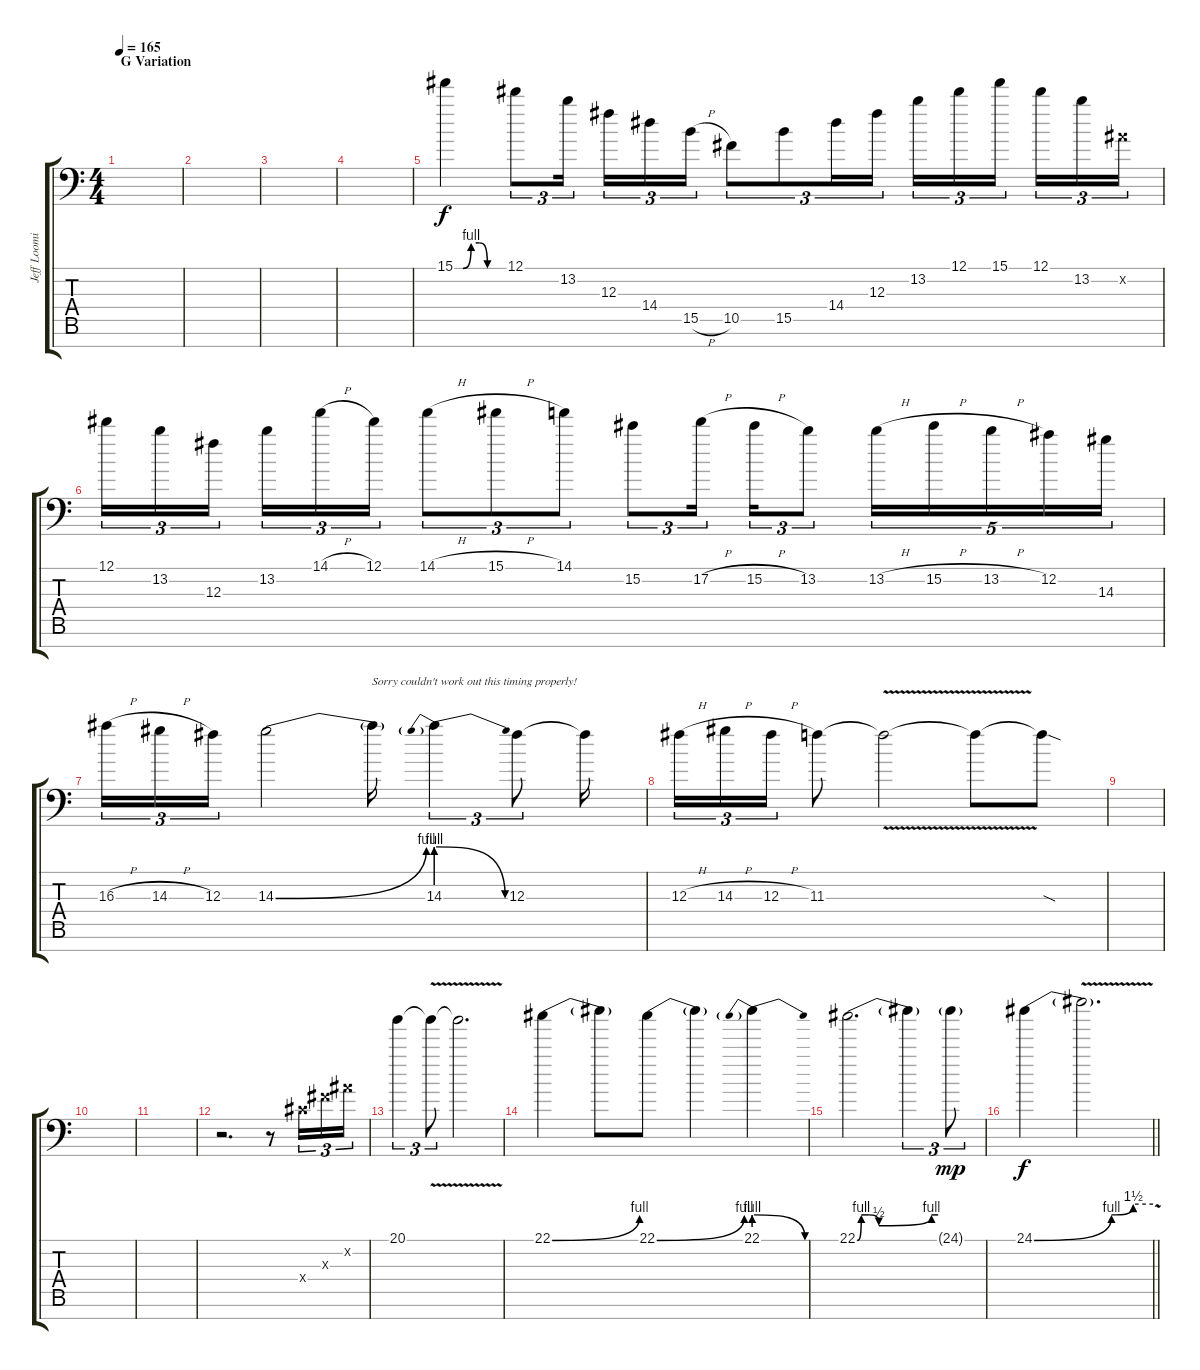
\track ("Jeff Loomis Lead Gtr" "Jeff Loomi") {instrument distortionguitar}
\staff {score tabs}
\tuning (Eb4 Bb3 Gb3 Db3 Ab2 Eb2 Bb1) {hide}
\ts (4 4)
\section ("" "G Variation")
\tempo 165
\clef f4
\ks c
|
|
|
|
15.1{be (custom 0 0 10 0 20 4 30 4 40 0 60 0)}.4{volume 16} 12.1.8{tu (3 2)} 13.2.16{tu (3 2) beam splitsecondary} 12.3.16{tu (3 2)} 14.4.16{tu (3 2)} 15.5{h}.16{tu (3 2)} 10.5.8{tu (3 2)} 15.5.8{tu (3 2)} 14.4.16{tu (3 2)} 12.3.16{tu (3 2)} 13.2.16{tu (3 2)} 12.1.16{tu (3 2)} 15.1.16{tu (3 2) beam splitsecondary} 12.1.16{tu (3 2)} 13.2.16{tu (3 2)} 0.2{x}.16{tu (3 2)} |
12.1.16{tu (3 2)} 13.2.16{tu (3 2)} 12.3.16{tu (3 2) beam splitsecondary} 13.2.16{tu (3 2)} 14.1{h}.16{tu (3 2)} 12.1.16{tu (3 2)} 14.1{h}.8{tu (3 2)} 15.1{h}.8{tu (3 2)} 14.1.8{tu (3 2)} 15.2.8{tu (3 2)} 17.2{h}.16{tu (3 2) beam splitsecondary} 15.2{h}.16{tu (3 2)} 13.2.8{tu (3 2)} 13.2{h}.16{tu (5 4)} 15.2{h}.16{tu (5 4)} 13.2{h}.16{tu (5 4)} 12.2.16{tu (5 4)} 14.3.16{tu (5 4)} |
16.3{h}.16{tu (3 2)} 14.3{h}.16{tu (3 2)} 12.3.16{tu (3 2)} 14.3{be (bend 0 0 60 4)}.2 14.3{t}.16{txt "Sorry couldn't work out this timing properly!"} 14.3{be (prebendrelease 0 4 60 0)}.4{tu (3 2)} 12.3.8{tu (3 2)} 12.3{t}.16 |
12.3{h}.16{tu (3 2)} 14.3{h}.16{tu (3 2)} 12.3{h}.16{tu (3 2)} 11.3.8 11.3{v t}.2 11.3{t}.8 11.3{sod t}.8 |
|
|
|
r.2{d} r.8 0.4{x}.16{tu (3 2)} 0.3{x}.16{tu (3 2)} 0.2{x}.16{tu (3 2)} |
20.1.4{tu (3 2)} 20.1{v t}.8{tu (3 2)} 20.1{t}.2{d} |
22.1{be (bend 0 0 60 4)}.4 22.1{t}.8 22.1{be (bend 0 0 60 4)}.8 22.1{t}.4 22.1{be (prebendrelease 0 4 60 0)}.4 |
22.1{be (custom 0 0 3 4 8 4 16 2 55 4 60 4)}.2{d} 22.1{t}.4{tu (3 2)} 24.1{g}.8{tu (3 2) dy mp} |
\barLineRight lightlight
24.1{be (custom 0 0 39 4 50 6 60 6)}.4{dy f} 24.1{v t}.2{d}
